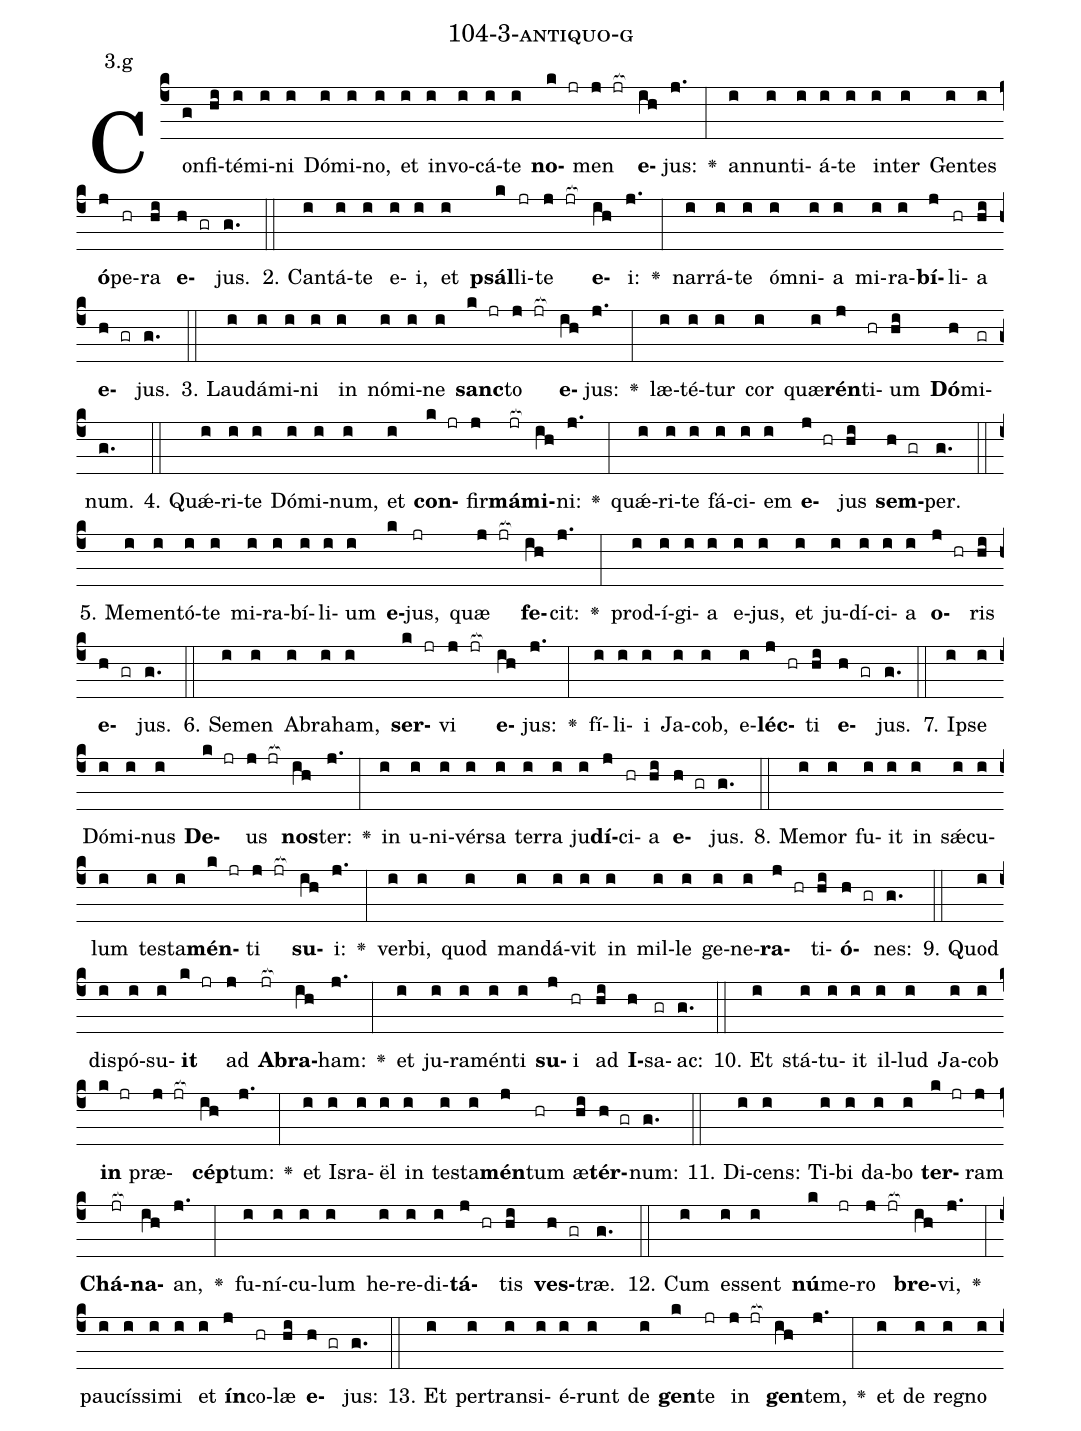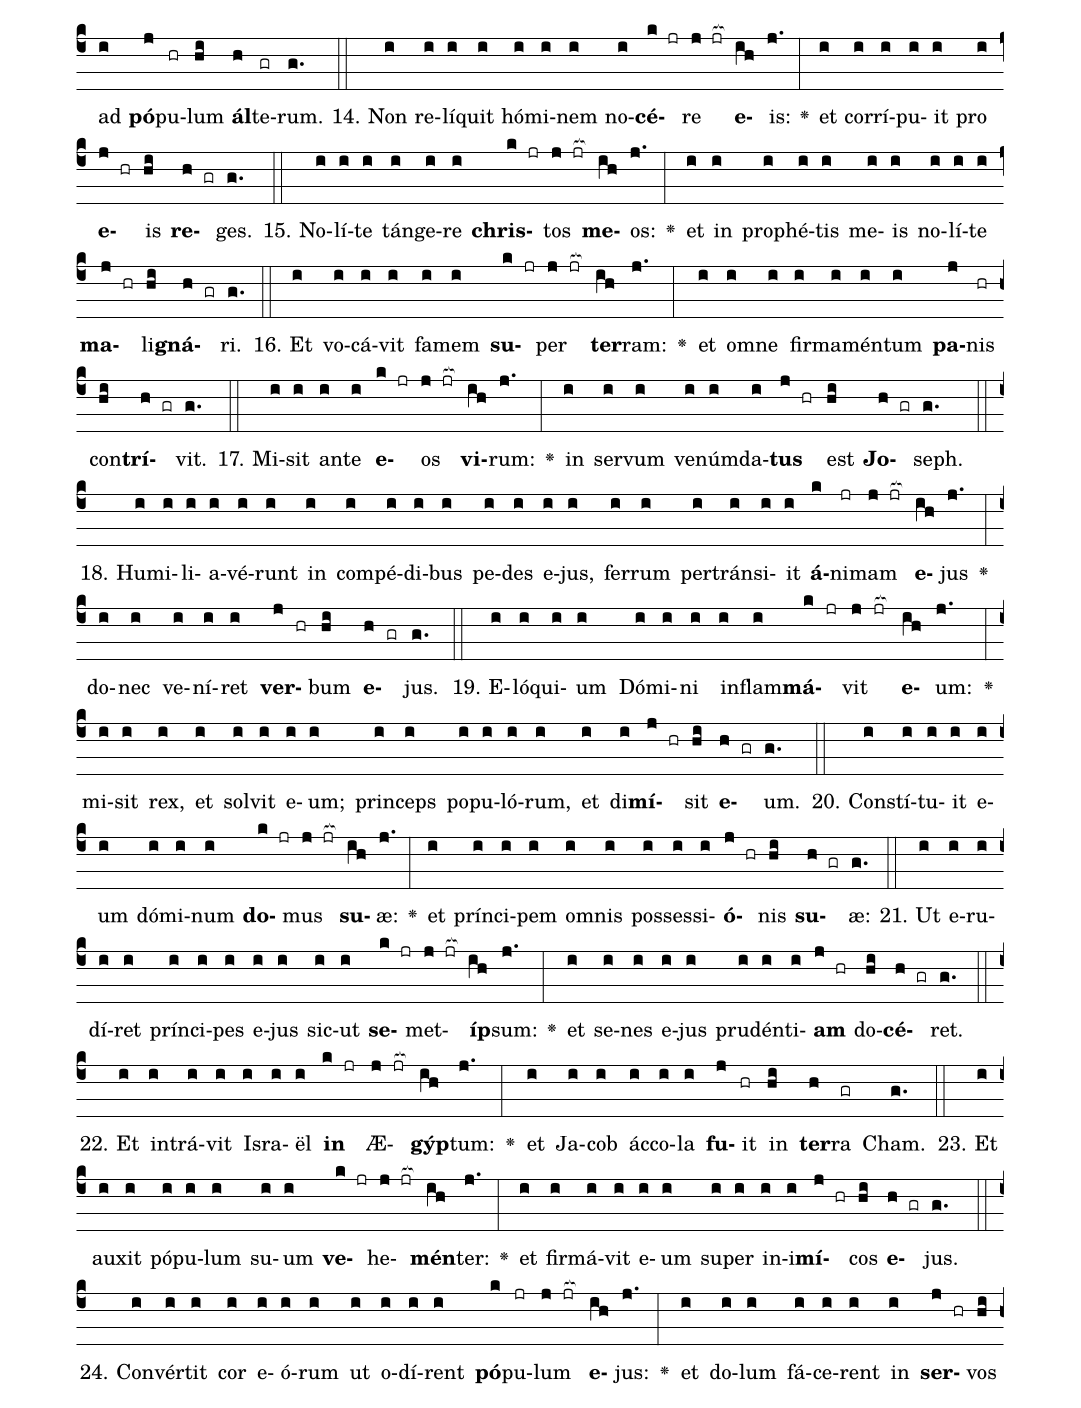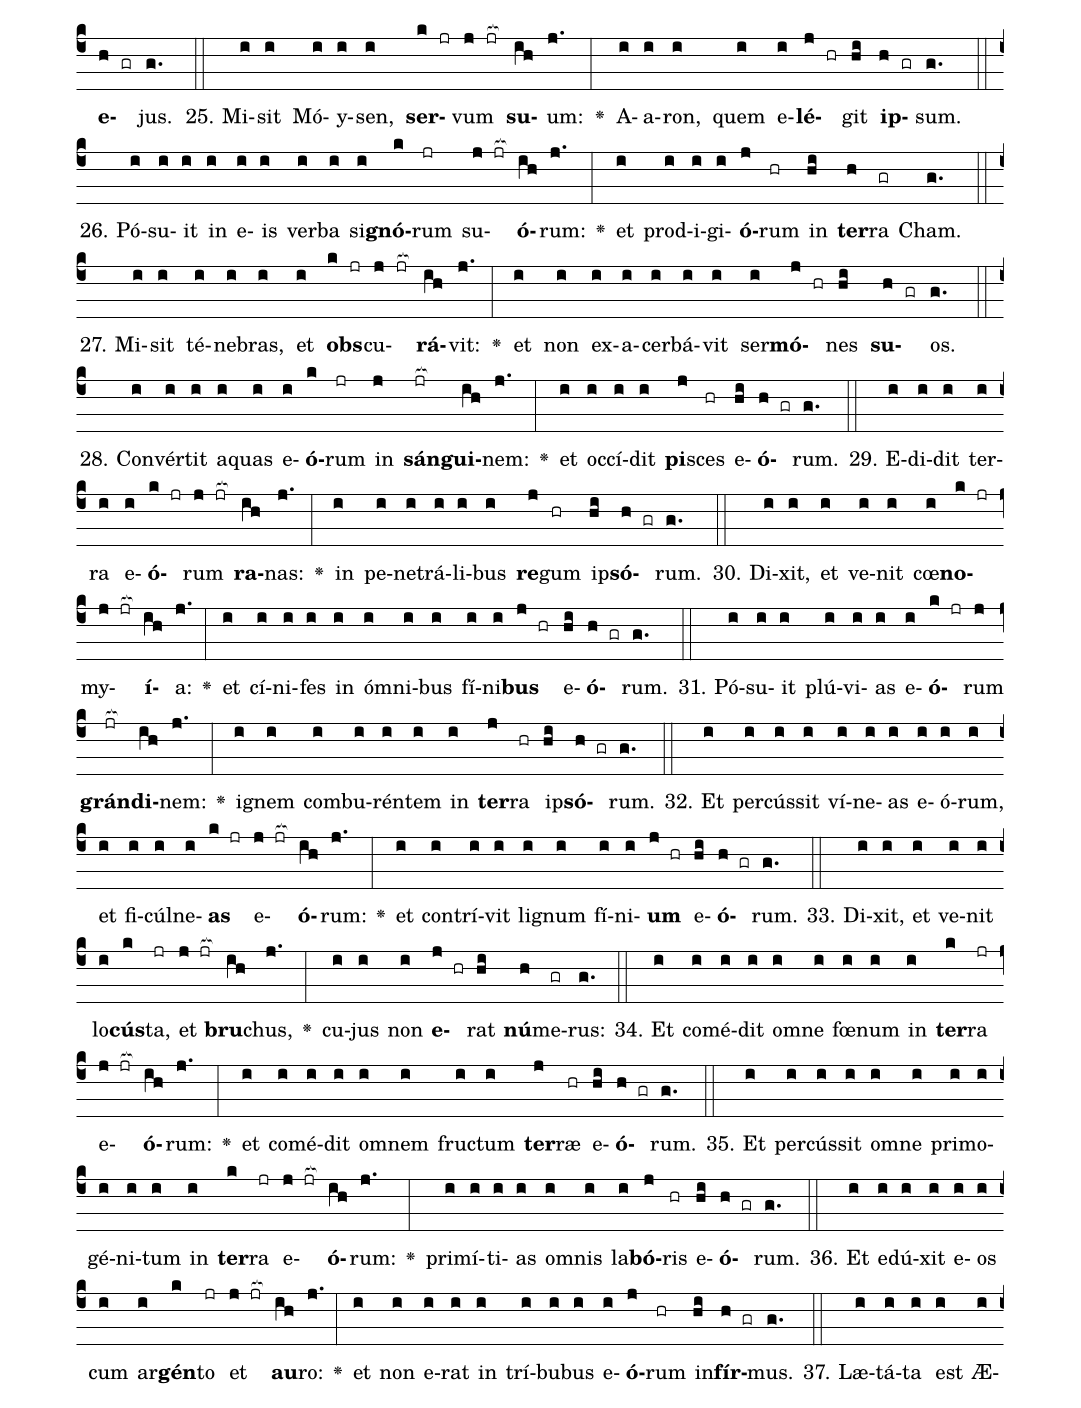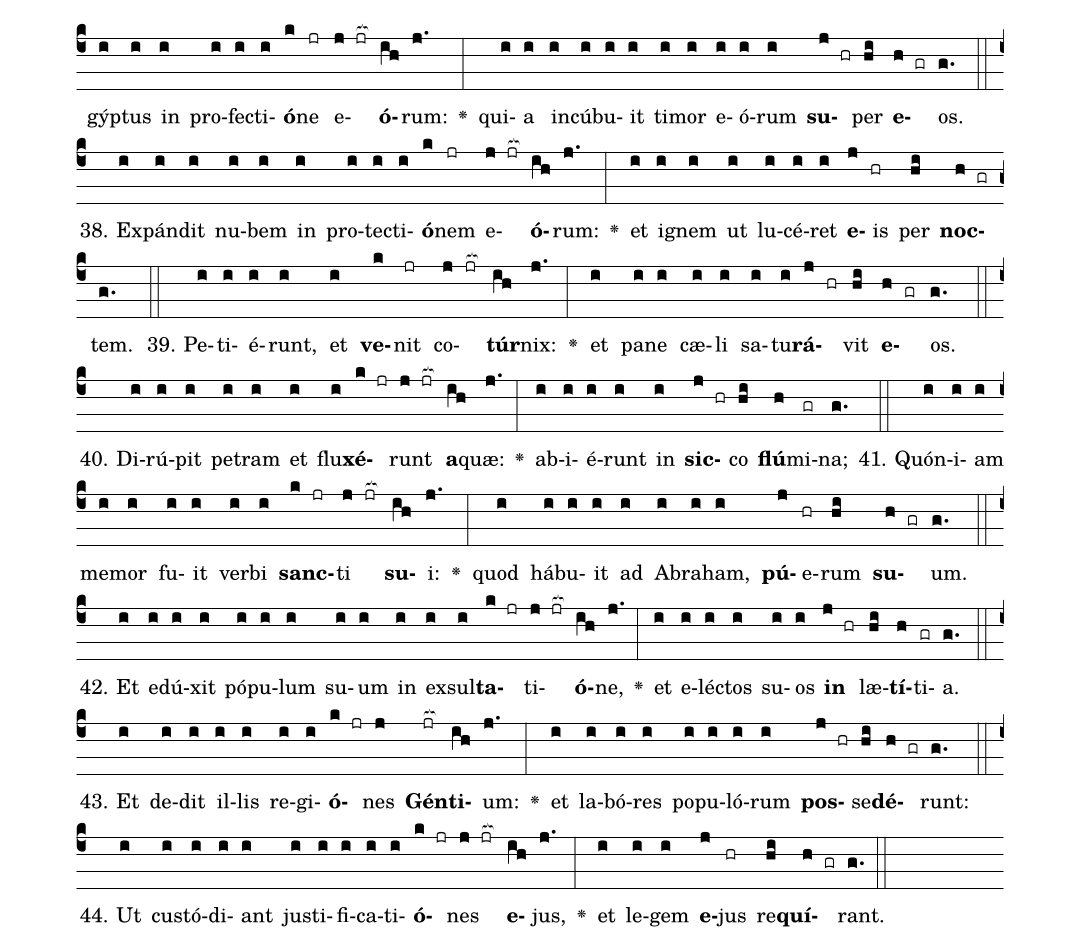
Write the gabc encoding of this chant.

name: 104-3-antiquo-g;
annotation: 3.g;
%%
(c4)Con(g)fi(hi)té(i)mi(i)ni(i) Dó(i)mi(i)no,(i) et(i) in(i)vo(i)cá(i)te(i) <b>no</b>(k jr)men(j jr[ocb:1{]) <b>e</b>(ih[ocb:0}])jus:(j.) <v>\greheightstar</v>(:) an(i)nun(i)ti(i)á(i)te(i) in(i)ter(i) Gen(i)tes(i) <b>ó</b>(j)pe(hr)ra(hi) <b>e</b>(h gr)jus.(g.) (::)
2. Can(i)tá(i)te(i) e(i)i,(i) et(i) <b>psál</b>(k)li(jr)te(j jr[ocb:1{]) <b>e</b>(ih[ocb:0}])i:(j.) <v>\greheightstar</v>(:) nar(i)rá(i)te(i) óm(i)ni(i)a(i) mi(i)ra(i)<b>bí</b>(j)li(hr)a(hi) <b>e</b>(h gr)jus.(g.) (::)
3. Lau(i)dá(i)mi(i)ni(i) in(i) nó(i)mi(i)ne(i) <b>sanc</b>(k jr)to(j jr[ocb:1{]) <b>e</b>(ih[ocb:0}])jus:(j.) <v>\greheightstar</v>(:) læ(i)té(i)tur(i) cor(i) quæ(i)<b>rén</b>(j)ti(hr)um(hi) <b>Dó</b>(h)mi(gr)num.(g.) (::)
4. Quǽ(i)ri(i)te(i) Dó(i)mi(i)num,(i) et(i) <b>con</b>(k jr)fir(j)<b>má</b>(jr[ocb:1{])<b>mi</b>(ih[ocb:0}])ni:(j.) <v>\greheightstar</v>(:) quǽ(i)ri(i)te(i) fá(i)ci(i)em(i) <b>e</b>(j hr)jus(hi) <b>sem</b>(h gr)per.(g.) (::)
5. Me(i)men(i)tó(i)te(i) mi(i)ra(i)bí(i)li(i)um(i) <b>e</b>(k)jus,(jr) quæ(j jr[ocb:1{]) <b>fe</b>(ih[ocb:0}])cit:(j.) <v>\greheightstar</v>(:) prod(i)í(i)gi(i)a(i) e(i)jus,(i) et(i) ju(i)dí(i)ci(i)a(i) <b>o</b>(j hr)ris(hi) <b>e</b>(h gr)jus.(g.) (::)
6. Se(i)men(i) A(i)bra(i)ham,(i) <b>ser</b>(k jr)vi(j jr[ocb:1{]) <b>e</b>(ih[ocb:0}])jus:(j.) <v>\greheightstar</v>(:) fí(i)li(i)i(i) Ja(i)cob,(i) e(i)<b>léc</b>(j hr)ti(hi) <b>e</b>(h gr)jus.(g.) (::)
7. Ip(i)se(i) Dó(i)mi(i)nus(i) <b>De</b>(k jr)us(j jr[ocb:1{]) <b>nos</b>(ih[ocb:0}])ter:(j.) <v>\greheightstar</v>(:) in(i) u(i)ni(i)vér(i)sa(i) ter(i)ra(i) ju(i)<b>dí</b>(j)ci(hr)a(hi) <b>e</b>(h gr)jus.(g.) (::)
8. Me(i)mor(i) fu(i)it(i) in(i) sǽ(i)cu(i)lum(i) tes(i)ta(i)<b>mén</b>(k jr)ti(j jr[ocb:1{]) <b>su</b>(ih[ocb:0}])i:(j.) <v>\greheightstar</v>(:) ver(i)bi,(i) quod(i) man(i)dá(i)vit(i) in(i) mil(i)le(i) ge(i)ne(i)<b>ra</b>(j hr)ti(hi)<b>ó</b>(h gr)nes:(g.) (::)
9. Quod(i) dis(i)pó(i)su(i)<b>it</b>(k jr) ad(j) <b>A</b>(jr[ocb:1{])<b>bra</b>(ih[ocb:0}])ham:(j.) <v>\greheightstar</v>(:) et(i) ju(i)ra(i)mén(i)ti(i) <b>su</b>(j)i(hr) ad(hi) <b>I</b>(h)sa(gr)ac:(g.) (::)
10. Et(i) stá(i)tu(i)it(i) il(i)lud(i) Ja(i)cob(i) <b>in</b>(k jr) præ(j jr[ocb:1{])<b>cép</b>(ih[ocb:0}])tum:(j.) <v>\greheightstar</v>(:) et(i) Is(i)ra(i)ël(i) in(i) tes(i)ta(i)<b>mén</b>(j)tum(hr) æ(hi)<b>tér</b>(h gr)num:(g.) (::)
11. Di(i)cens:(i) Ti(i)bi(i) da(i)bo(i) <b>ter</b>(k jr)ram(j) <b>Chá</b>(jr[ocb:1{])<b>na</b>(ih[ocb:0}])an,(j.) <v>\greheightstar</v>(:) fu(i)ní(i)cu(i)lum(i) he(i)re(i)di(i)<b>tá</b>(j hr)tis(hi) <b>ves</b>(h gr)træ.(g.) (::)
12. Cum(i) es(i)sent(i) <b>nú</b>(k)me(jr)ro(j jr[ocb:1{]) <b>bre</b>(ih[ocb:0}])vi,(j.) <v>\greheightstar</v>(:) pau(i)cís(i)si(i)mi(i) et(i) <b>ín</b>(j)co(hr)læ(hi) <b>e</b>(h gr)jus:(g.) (::)
13. Et(i) per(i)trans(i)i(i)é(i)runt(i) de(i) <b>gen</b>(k)te(jr) in(j jr[ocb:1{]) <b>gen</b>(ih[ocb:0}])tem,(j.) <v>\greheightstar</v>(:) et(i) de(i) re(i)gno(i) ad(i) <b>pó</b>(j)pu(hr)lum(hi) <b>ál</b>(h)te(gr)rum.(g.) (::)
14. Non(i) re(i)lí(i)quit(i) hó(i)mi(i)nem(i) no(i)<b>cé</b>(k jr)re(j jr[ocb:1{]) <b>e</b>(ih[ocb:0}])is:(j.) <v>\greheightstar</v>(:) et(i) cor(i)rí(i)pu(i)it(i) pro(i) <b>e</b>(j hr)is(hi) <b>re</b>(h gr)ges.(g.) (::)
15. No(i)lí(i)te(i) tán(i)ge(i)re(i) <b>chris</b>(k jr)tos(j jr[ocb:1{]) <b>me</b>(ih[ocb:0}])os:(j.) <v>\greheightstar</v>(:) et(i) in(i) pro(i)phé(i)tis(i) me(i)is(i) no(i)lí(i)te(i) <b>ma</b>(j hr)li(hi)<b>gná</b>(h gr)ri.(g.) (::)
16. Et(i) vo(i)cá(i)vit(i) fa(i)mem(i) <b>su</b>(k jr)per(j jr[ocb:1{]) <b>ter</b>(ih[ocb:0}])ram:(j.) <v>\greheightstar</v>(:) et(i) om(i)ne(i) fir(i)ma(i)mén(i)tum(i) <b>pa</b>(j)nis(hr) con(hi)<b>trí</b>(h gr)vit.(g.) (::)
17. Mi(i)sit(i) an(i)te(i) <b>e</b>(k jr)os(j jr[ocb:1{]) <b>vi</b>(ih[ocb:0}])rum:(j.) <v>\greheightstar</v>(:) in(i) ser(i)vum(i) ve(i)núm(i)da(i)<b>tus</b>(j hr) est(hi) <b>Jo</b>(h gr)seph.(g.) (::)
18. Hu(i)mi(i)li(i)a(i)vé(i)runt(i) in(i) com(i)pé(i)di(i)bus(i) pe(i)des(i) e(i)jus,(i) fer(i)rum(i) per(i)tráns(i)i(i)it(i) <b>á</b>(k)ni(jr)mam(j jr[ocb:1{]) <b>e</b>(ih[ocb:0}])jus(j.) <v>\greheightstar</v>(:) do(i)nec(i) ve(i)ní(i)ret(i) <b>ver</b>(j hr)bum(hi) <b>e</b>(h gr)jus.(g.) (::)
19. E(i)ló(i)qui(i)um(i) Dó(i)mi(i)ni(i) in(i)flam(i)<b>má</b>(k jr)vit(j jr[ocb:1{]) <b>e</b>(ih[ocb:0}])um:(j.) <v>\greheightstar</v>(:) mi(i)sit(i) rex,(i) et(i) sol(i)vit(i) e(i)um;(i) prin(i)ceps(i) po(i)pu(i)ló(i)rum,(i) et(i) di(i)<b>mí</b>(j hr)sit(hi) <b>e</b>(h gr)um.(g.) (::)
20. Con(i)stí(i)tu(i)it(i) e(i)um(i) dó(i)mi(i)num(i) <b>do</b>(k jr)mus(j jr[ocb:1{]) <b>su</b>(ih[ocb:0}])æ:(j.) <v>\greheightstar</v>(:) et(i) prín(i)ci(i)pem(i) om(i)nis(i) pos(i)ses(i)si(i)<b>ó</b>(j hr)nis(hi) <b>su</b>(h gr)æ:(g.) (::)
21. Ut(i) e(i)ru(i)dí(i)ret(i) prín(i)ci(i)pes(i) e(i)jus(i) sic(i)ut(i) <b>se</b>(k jr)met(j jr[ocb:1{])<b>íp</b>(ih[ocb:0}])sum:(j.) <v>\greheightstar</v>(:) et(i) se(i)nes(i) e(i)jus(i) pru(i)dén(i)ti(i)<b>am</b>(j hr) do(hi)<b>cé</b>(h gr)ret.(g.) (::)
22. Et(i) in(i)trá(i)vit(i) Is(i)ra(i)ël(i) <b>in</b>(k jr) Æ(j jr[ocb:1{])<b>gýp</b>(ih[ocb:0}])tum:(j.) <v>\greheightstar</v>(:) et(i) Ja(i)cob(i) ác(i)co(i)la(i) <b>fu</b>(j)it(hr) in(hi) <b>ter</b>(h)ra(gr) Cham.(g.) (::)
23. Et(i) au(i)xit(i) pó(i)pu(i)lum(i) su(i)um(i) <b>ve</b>(k jr)he(j jr[ocb:1{])<b>mén</b>(ih[ocb:0}])ter:(j.) <v>\greheightstar</v>(:) et(i) fir(i)má(i)vit(i) e(i)um(i) su(i)per(i) in(i)i(i)<b>mí</b>(j hr)cos(hi) <b>e</b>(h gr)jus.(g.) (::)
24. Con(i)vér(i)tit(i) cor(i) e(i)ó(i)rum(i) ut(i) o(i)dí(i)rent(i) <b>pó</b>(k)pu(jr)lum(j jr[ocb:1{]) <b>e</b>(ih[ocb:0}])jus:(j.) <v>\greheightstar</v>(:) et(i) do(i)lum(i) fá(i)ce(i)rent(i) in(i) <b>ser</b>(j hr)vos(hi) <b>e</b>(h gr)jus.(g.) (::)
25. Mi(i)sit(i) Mó(i)y(i)sen,(i) <b>ser</b>(k jr)vum(j jr[ocb:1{]) <b>su</b>(ih[ocb:0}])um:(j.) <v>\greheightstar</v>(:) A(i)a(i)ron,(i) quem(i) e(i)<b>lé</b>(j hr)git(hi) <b>ip</b>(h gr)sum.(g.) (::)
26. Pó(i)su(i)it(i) in(i) e(i)is(i) ver(i)ba(i) si(i)<b>gnó</b>(k)rum(jr) su(j jr[ocb:1{])<b>ó</b>(ih[ocb:0}])rum:(j.) <v>\greheightstar</v>(:) et(i) prod(i)i(i)gi(i)<b>ó</b>(j)rum(hr) in(hi) <b>ter</b>(h)ra(gr) Cham.(g.) (::)
27. Mi(i)sit(i) té(i)ne(i)bras,(i) et(i) <b>obs</b>(k jr)cu(j jr[ocb:1{])<b>rá</b>(ih[ocb:0}])vit:(j.) <v>\greheightstar</v>(:) et(i) non(i) ex(i)a(i)cer(i)bá(i)vit(i) ser(i)<b>mó</b>(j hr)nes(hi) <b>su</b>(h gr)os.(g.) (::)
28. Con(i)vér(i)tit(i) a(i)quas(i) e(i)<b>ó</b>(k)rum(jr) in(j) <b>sán</b>(jr[ocb:1{])<b>gui</b>(ih[ocb:0}])nem:(j.) <v>\greheightstar</v>(:) et(i) oc(i)cí(i)dit(i) <b>pi</b>(j)sces(hr) e(hi)<b>ó</b>(h gr)rum.(g.) (::)
29. E(i)di(i)dit(i) ter(i)ra(i) e(i)<b>ó</b>(k jr)rum(j jr[ocb:1{]) <b>ra</b>(ih[ocb:0}])nas:(j.) <v>\greheightstar</v>(:) in(i) pe(i)ne(i)trá(i)li(i)bus(i) <b>re</b>(j)gum(hr) ip(hi)<b>só</b>(h gr)rum.(g.) (::)
30. Di(i)xit,(i) et(i) ve(i)nit(i) cœ(i)<b>no</b>(k jr)my(j jr[ocb:1{])<b>í</b>(ih[ocb:0}])a:(j.) <v>\greheightstar</v>(:) et(i) cí(i)ni(i)fes(i) in(i) óm(i)ni(i)bus(i) fí(i)ni(i)<b>bus</b>(j hr) e(hi)<b>ó</b>(h gr)rum.(g.) (::)
31. Pó(i)su(i)it(i) plú(i)vi(i)as(i) e(i)<b>ó</b>(k jr)rum(j) <b>grán</b>(jr[ocb:1{])<b>di</b>(ih[ocb:0}])nem:(j.) <v>\greheightstar</v>(:) i(i)gnem(i) com(i)bu(i)rén(i)tem(i) in(i) <b>ter</b>(j)ra(hr) ip(hi)<b>só</b>(h gr)rum.(g.) (::)
32. Et(i) per(i)cús(i)sit(i) ví(i)ne(i)as(i) e(i)ó(i)rum,(i) et(i) fi(i)cúl(i)ne(i)<b>as</b>(k jr) e(j jr[ocb:1{])<b>ó</b>(ih[ocb:0}])rum:(j.) <v>\greheightstar</v>(:) et(i) con(i)trí(i)vit(i) li(i)gnum(i) fí(i)ni(i)<b>um</b>(j hr) e(hi)<b>ó</b>(h gr)rum.(g.) (::)
33. Di(i)xit,(i) et(i) ve(i)nit(i) lo(i)<b>cús</b>(k)ta,(jr) et(j jr[ocb:1{]) <b>bru</b>(ih[ocb:0}])chus,(j.) <v>\greheightstar</v>(:) cu(i)jus(i) non(i) <b>e</b>(j hr)rat(hi) <b>nú</b>(h)me(gr)rus:(g.) (::)
34. Et(i) com(i)é(i)dit(i) om(i)ne(i) fœ(i)num(i) in(i) <b>ter</b>(k)ra(jr) e(j jr[ocb:1{])<b>ó</b>(ih[ocb:0}])rum:(j.) <v>\greheightstar</v>(:) et(i) com(i)é(i)dit(i) om(i)nem(i) fruc(i)tum(i) <b>ter</b>(j)ræ(hr) e(hi)<b>ó</b>(h gr)rum.(g.) (::)
35. Et(i) per(i)cús(i)sit(i) om(i)ne(i) pri(i)mo(i)gé(i)ni(i)tum(i) in(i) <b>ter</b>(k)ra(jr) e(j jr[ocb:1{])<b>ó</b>(ih[ocb:0}])rum:(j.) <v>\greheightstar</v>(:) pri(i)mí(i)ti(i)as(i) om(i)nis(i) la(i)<b>bó</b>(j)ris(hr) e(hi)<b>ó</b>(h gr)rum.(g.) (::)
36. Et(i) e(i)dú(i)xit(i) e(i)os(i) cum(i) ar(i)<b>gén</b>(k)to(jr) et(j jr[ocb:1{]) <b>au</b>(ih[ocb:0}])ro:(j.) <v>\greheightstar</v>(:) et(i) non(i) e(i)rat(i) in(i) trí(i)bu(i)bus(i) e(i)<b>ó</b>(j)rum(hr) in(hi)<b>fír</b>(h gr)mus.(g.) (::)
37. Læ(i)tá(i)ta(i) est(i) Æ(i)gýp(i)tus(i) in(i) pro(i)fec(i)ti(i)<b>ó</b>(k)ne(jr) e(j jr[ocb:1{])<b>ó</b>(ih[ocb:0}])rum:(j.) <v>\greheightstar</v>(:) qui(i)a(i) in(i)cú(i)bu(i)it(i) ti(i)mor(i) e(i)ó(i)rum(i) <b>su</b>(j hr)per(hi) <b>e</b>(h gr)os.(g.) (::)
38. Ex(i)pán(i)dit(i) nu(i)bem(i) in(i) pro(i)tec(i)ti(i)<b>ó</b>(k)nem(jr) e(j jr[ocb:1{])<b>ó</b>(ih[ocb:0}])rum:(j.) <v>\greheightstar</v>(:) et(i) i(i)gnem(i) ut(i) lu(i)cé(i)ret(i) <b>e</b>(j)is(hr) per(hi) <b>noc</b>(h gr)tem.(g.) (::)
39. Pe(i)ti(i)é(i)runt,(i) et(i) <b>ve</b>(k)nit(jr) co(j jr[ocb:1{])<b>túr</b>(ih[ocb:0}])nix:(j.) <v>\greheightstar</v>(:) et(i) pa(i)ne(i) cæ(i)li(i) sa(i)tu(i)<b>rá</b>(j hr)vit(hi) <b>e</b>(h gr)os.(g.) (::)
40. Di(i)rú(i)pit(i) pe(i)tram(i) et(i) flu(i)<b>xé</b>(k jr)runt(j jr[ocb:1{]) <b>a</b>(ih[ocb:0}])quæ:(j.) <v>\greheightstar</v>(:) ab(i)i(i)é(i)runt(i) in(i) <b>sic</b>(j hr)co(hi) <b>flú</b>(h)mi(gr)na;(g.) (::)
41. Quón(i)i(i)am(i) me(i)mor(i) fu(i)it(i) ver(i)bi(i) <b>sanc</b>(k jr)ti(j jr[ocb:1{]) <b>su</b>(ih[ocb:0}])i:(j.) <v>\greheightstar</v>(:) quod(i) há(i)bu(i)it(i) ad(i) A(i)bra(i)ham,(i) <b>pú</b>(j)e(hr)rum(hi) <b>su</b>(h gr)um.(g.) (::)
42. Et(i) e(i)dú(i)xit(i) pó(i)pu(i)lum(i) su(i)um(i) in(i) ex(i)sul(i)<b>ta</b>(k jr)ti(j jr[ocb:1{])<b>ó</b>(ih[ocb:0}])ne,(j.) <v>\greheightstar</v>(:) et(i) e(i)léc(i)tos(i) su(i)os(i) <b>in</b>(j hr) læ(hi)<b>tí</b>(h)ti(gr)a.(g.) (::)
43. Et(i) de(i)dit(i) il(i)lis(i) re(i)gi(i)<b>ó</b>(k jr)nes(j) <b>Gén</b>(jr[ocb:1{])<b>ti</b>(ih[ocb:0}])um:(j.) <v>\greheightstar</v>(:) et(i) la(i)bó(i)res(i) po(i)pu(i)ló(i)rum(i) <b>pos</b>(j hr)se(hi)<b>dé</b>(h gr)runt:(g.) (::)
44. Ut(i) cus(i)tó(i)di(i)ant(i) jus(i)ti(i)fi(i)ca(i)ti(i)<b>ó</b>(k jr)nes(j jr[ocb:1{]) <b>e</b>(ih[ocb:0}])jus,(j.) <v>\greheightstar</v>(:) et(i) le(i)gem(i) <b>e</b>(j)jus(hr) re(hi)<b>quí</b>(h gr)rant.(g.) (::)
